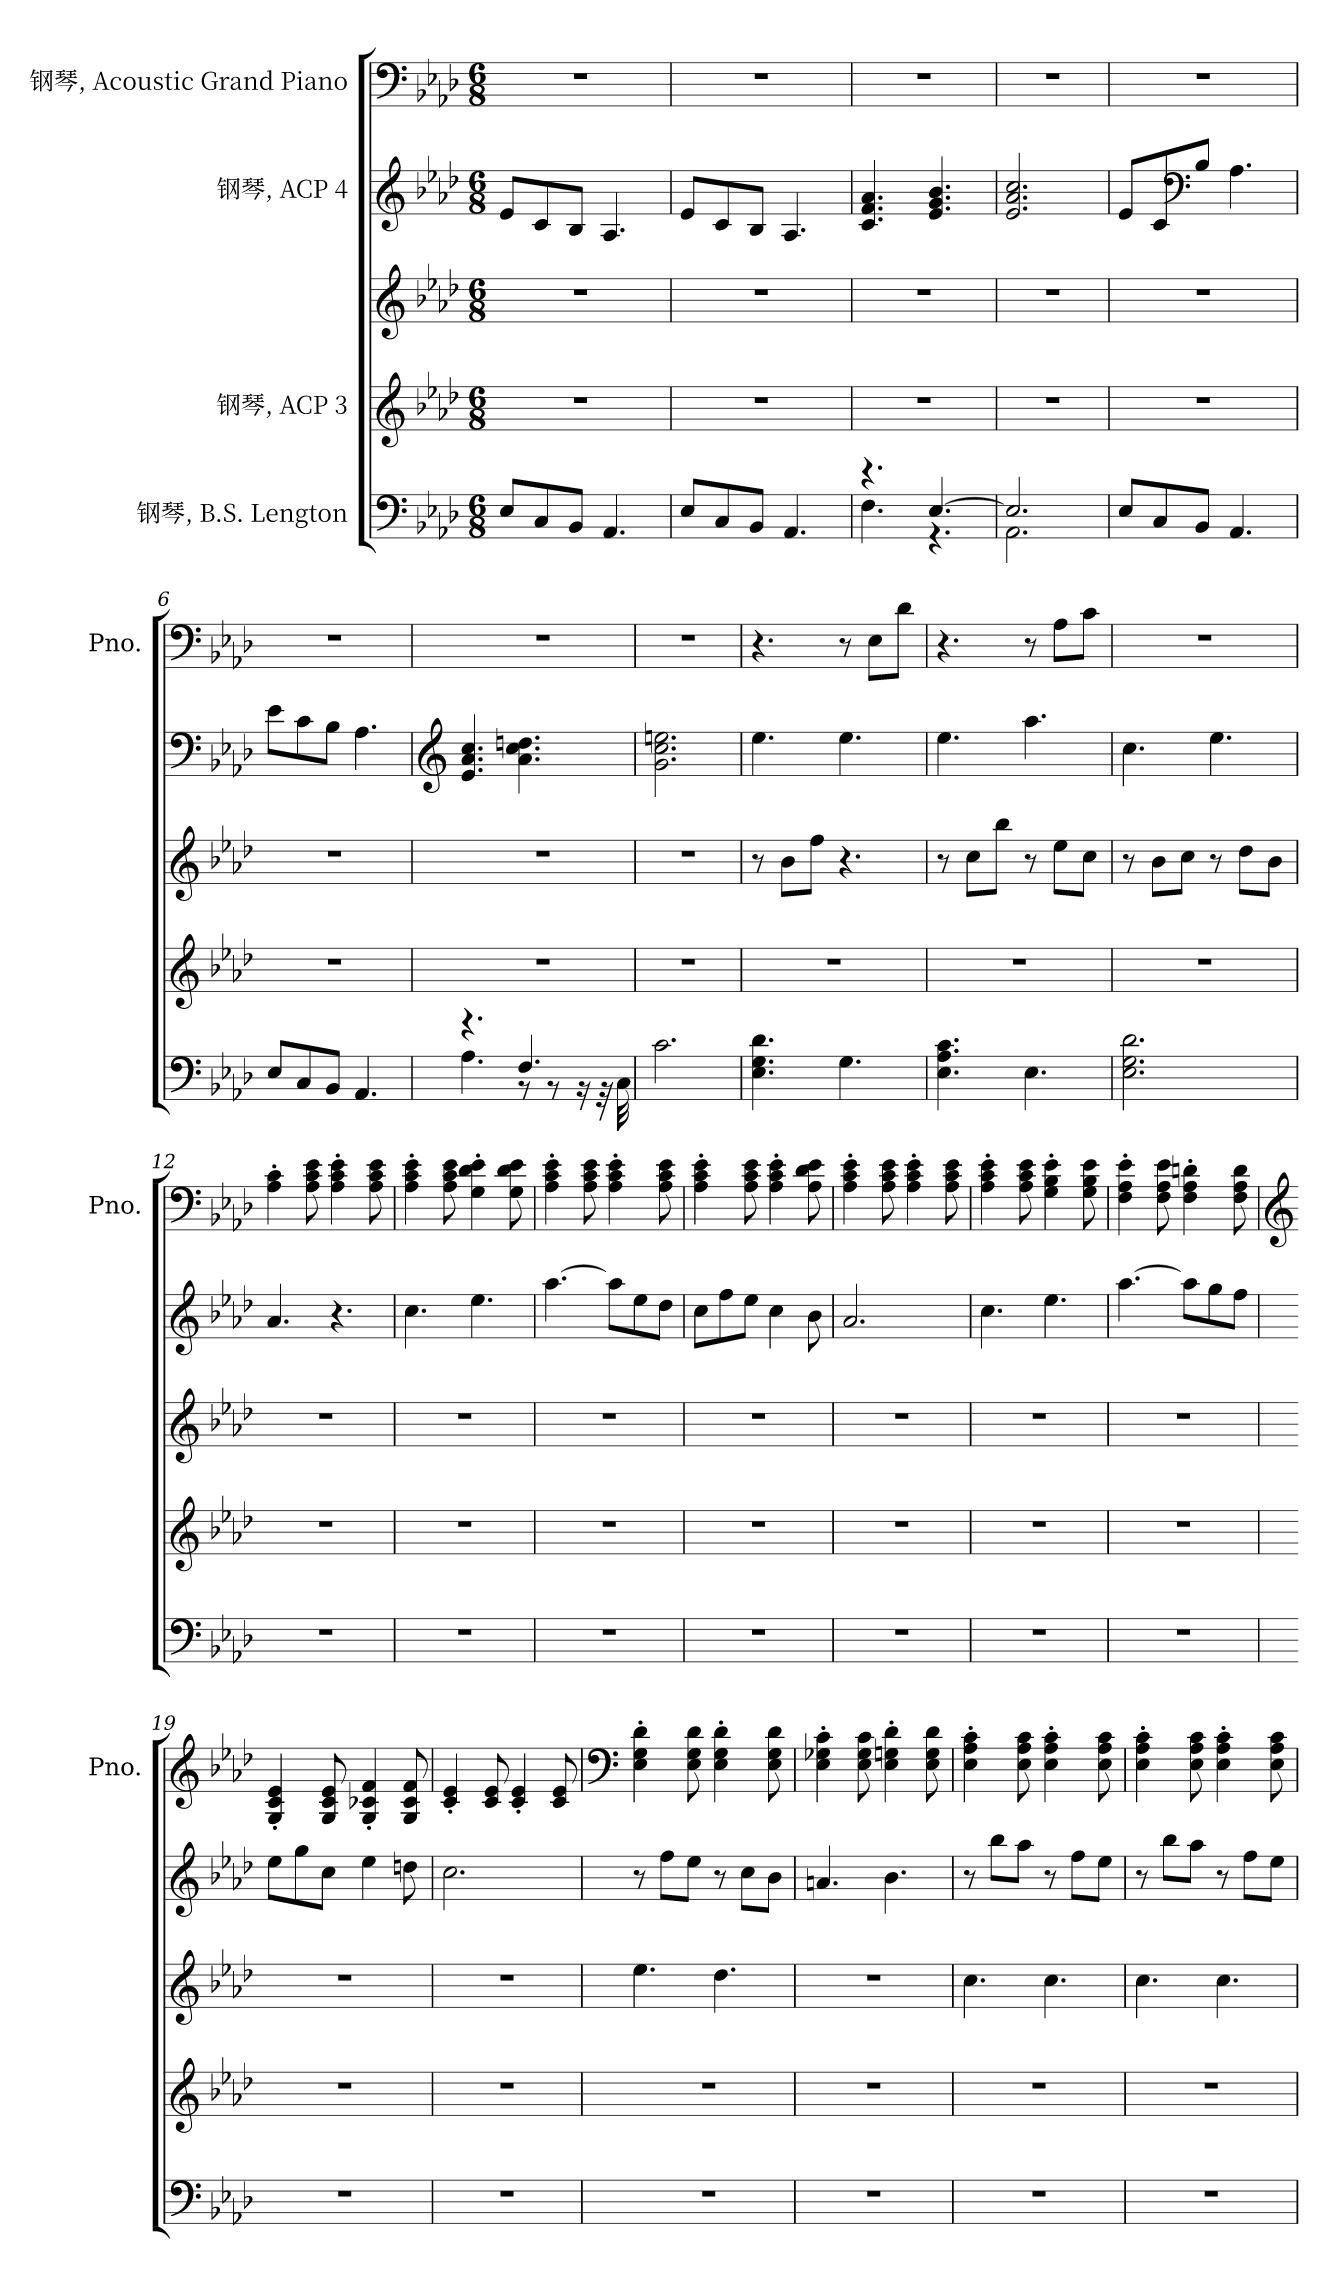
**kern	**kern	**kern	**kern	**kern
*part4	*part3	*part3	*part2	*part1
*staff5	*staff4	*staff3	*staff2	*staff1
*I"钢琴, B.S. Lengton	*I"钢琴, ACP 3	*	*I"钢琴, ACP 4	*I"钢琴, Acoustic Grand Piano
*	*	*	*	*I'Pno.
*clefF4	*clefG2	*clefG2	*clefG2	*clefF4
*k[b-e-a-d-]	*k[b-e-a-d-]	*k[b-e-a-d-]	*k[b-e-a-d-]	*k[b-e-a-d-]
*M6/8	*M6/8	*M6/8	*M6/8	*M6/8
*MM176	*MM176	*MM176	*MM176	*MM176
=1	=1	=1	=1	=1
8E-/L	2.r	2.r	8e-/L	2.r
8C/	.	.	8c/	.
8BB-/J	.	.	8B-/J	.
4.AA-/	.	.	4.A-/	.
=2	=2	=2	=2	=2
8E-/L	2.r	2.r	8e-/L	2.r
8C/	.	.	8c/	.
8BB-/J	.	.	8B-/J	.
4.AA-/	.	.	4.A-/	.
=3	=3	=3	=3	=3
*^	*	*	*	*
4.r	4.F\	2.r	2.r	4.c/ 4.f/ 4.a-/	2.r
[4.E-/	4.r	.	.	4.e-/ 4.g/ 4.b-/	.
=4	=4	=4	=4	=4	=4
*	*	*	*	*	*MM60
2.E-/]	2.AA-\	2.r	2.r	2.e-/ 2.a-/ 2.cc/	2.r
*v	*v	*	*	*	*
=5	=5	=5	=5	=5
*	*	*	*	*MM108
8E-/L	2.r	2.r	8e-/L	2.r
8C/	.	.	8c/	.
*	*	*	*clefF4	*
8BB-/J	.	.	8B-/J	.
4.AA-/	.	.	4.A-\	.
!!LO:LB:g=z
=6	=6	=6	=6	=6
8E-/L	2.r	2.r	8e-\L	2.r
8C/	.	.	8c\	.
8BB-/J	.	.	8B-\J	.
4.AA-/	.	.	4.A-\	.
=7	=7	=7	=7	=7
*	*	*	*clefG2	*
*^	*	*	*	*
4.r	4.A-\	2.r	2.r	4.e-/ 4.a-/ 4.cc/	2.r
4.F/	8r	.	.	4.a-\ 4.cc\ 4.ddn\	.
.	8r	.	.	.	.
.	16r	.	.	.	.
.	32r	.	.	.	.
.	32C\	.	.	.	.
*v	*v	*	*	*	*
=8	=8	=8	=8	=8
*	*	*	*	*MM60
2.c\	2.r	2.r	2.g\ 2.cc\ 2.een\	2.r
=9	=9	=9	=9	=9
*	*	*	*	*MM108
4.E-\ 4.G\ 4.d-\	2.r	8r	4.ee-\	4.r
.	.	8b-\L	.	.
.	.	8ff\J	.	.
4.G\	.	4.r	4.ee-\	8r
.	.	.	.	8E-\L
.	.	.	.	8d-\J
=10	=10	=10	=10	=10
4.E-\ 4.A-\ 4.c\	2.r	8r	4.ee-\	4.r
.	.	8cc\L	.	.
.	.	8bb-\J	.	.
4.E-\	.	8r	4.aa-\	8r
.	.	8ee-\L	.	8A-\L
.	.	8cc\J	.	8c\J
=11	=11	=11	=11	=11
2.E-\ 2.G\ 2.d-\	2.r	8r	4.cc\	2.r
.	.	8b-\L	.	.
.	.	8cc\J	.	.
.	.	8r	4.ee-\	.
.	.	8dd-\L	.	.
.	.	8b-\J	.	.
!!LO:PB:g=z
=12	=12	=12	=12	=12
*	*	*	*	*MM108
2.r	2.r	2.r	4.a-/	4A-\' 4c\'
*	*	*	*	*MM104
.	.	.	.	8A-\ 8c\ 8e-\
.	.	.	4.r	4A-\' 4c\' 4e-\'
.	.	.	.	8A-\ 8c\ 8e-\
=13	=13	=13	=13	=13
2.r	2.r	2.r	4.cc\	4A-\' 4c\' 4e-\'
.	.	.	.	8A-\ 8c\ 8e-\
.	.	.	4.ee-\	4G\' 4d-\' 4e-\'
.	.	.	.	8G\ 8d-\ 8e-\
=14	=14	=14	=14	=14
2.r	2.r	2.r	[4.aa-\	4A-\' 4c\' 4e-\'
.	.	.	.	8A-\ 8c\ 8e-\
.	.	.	8aa-\L]	4A-\' 4c\' 4e-\'
.	.	.	8ee-\	.
.	.	.	8dd-\J	8A-\ 8c\ 8e-\
=15	=15	=15	=15	=15
2.r	2.r	2.r	8cc\L	4A-\' 4c\' 4e-\'
.	.	.	8ff\	.
.	.	.	8ee-\J	8A-\ 8c\ 8e-\
.	.	.	4cc\	4A-\' 4c\' 4e-\'
.	.	.	8b-\	8A-\ 8d-\ 8e-\
=16	=16	=16	=16	=16
2.r	2.r	2.r	2.a-/	4A-\' 4c\' 4e-\'
.	.	.	.	8A-\ 8c\ 8e-\
.	.	.	.	4A-\' 4c\' 4e-\'
.	.	.	.	8A-\ 8c\ 8e-\
=17	=17	=17	=17	=17
2.r	2.r	2.r	4.cc\	4A-\' 4c\' 4e-\'
.	.	.	.	8A-\ 8c\ 8e-\
.	.	.	4.ee-\	4G\' 4B-\' 4e-\'
.	.	.	.	8G\ 8B-\ 8e-\
!!LO:LB:g=z
=18	=18	=18	=18	=18
2.r	2.r	2.r	[4.aa-\	4F\' 4A-\' 4e-\'
.	.	.	.	8F\ 8A-\ 8e-\
.	.	.	8aa-\L]	4F\' 4A-\' 4dn\'
.	.	.	8gg\	.
.	.	.	8ff\J	8F\ 8A-\ 8d\
=19	=19	=19	=19	=19
*	*	*	*	*clefG2
2.r	2.r	2.r	8ee-\L	4G/' 4c/' 4e-/'
.	.	.	8gg\	.
.	.	.	8cc\J	8G/ 8c/ 8e-/
.	.	.	4ee-\	4G/' 4c-X/' 4f/'
.	.	.	8ddn\	8G/ 8c-/ 8f/
=20	=20	=20	=20	=20
2.r	2.r	2.r	2.cc\	4c/' 4e-/'
.	.	.	.	8c/ 8e-/
.	.	.	.	4c/' 4e-/'
.	.	.	.	8c/ 8e-/
=21	=21	=21	=21	=21
*	*	*	*	*clefF4
2.r	2.r	4.ee-\	8r	4E-\' 4G\' 4d-\'
.	.	.	8ff\L	.
.	.	.	8ee-\J	8E-\ 8G\ 8d-\
.	.	4.dd-\	8r	4E-\' 4G\' 4d-\'
.	.	.	8cc\L	.
.	.	.	8b-\J	8E-\ 8G\ 8d-\
=22	=22	=22	=22	=22
2.r	2.r	2.r	4.an/	4E-\' 4G-X\' 4c\'
.	.	.	.	8E-\ 8G-\ 8c\
.	.	.	4.b-\	4E-\' 4Gn\' 4d-\'
.	.	.	.	8E-\ 8G\ 8d-\
!!LO:PB:g=z
=23	=23	=23	=23	=23
2.r	2.r	4.cc\	8r	4E-\' 4A-\' 4c\'
.	.	.	8bb-\L	.
.	.	.	8aa-\J	8E-\ 8A-\ 8c\
.	.	4.cc\	8r	4E-\' 4A-\' 4c\'
.	.	.	8ff\L	.
.	.	.	8ee-\J	8E-\ 8A-\ 8c\
=24	=24	=24	=24	=24
2.r	2.r	4.cc\	8r	4E-\' 4A-\' 4c\'
.	.	.	8bb-\L	.
.	.	.	8aa-\J	8E-\ 8A-\ 8c\
.	.	4.cc\	8r	4E-\' 4A-\' 4c\'
.	.	.	8ff\L	.
.	.	.	8ee-\J	8E-\ 8A-\ 8c\
=	=	=	=	=
*-	*-	*-	*-	*-
